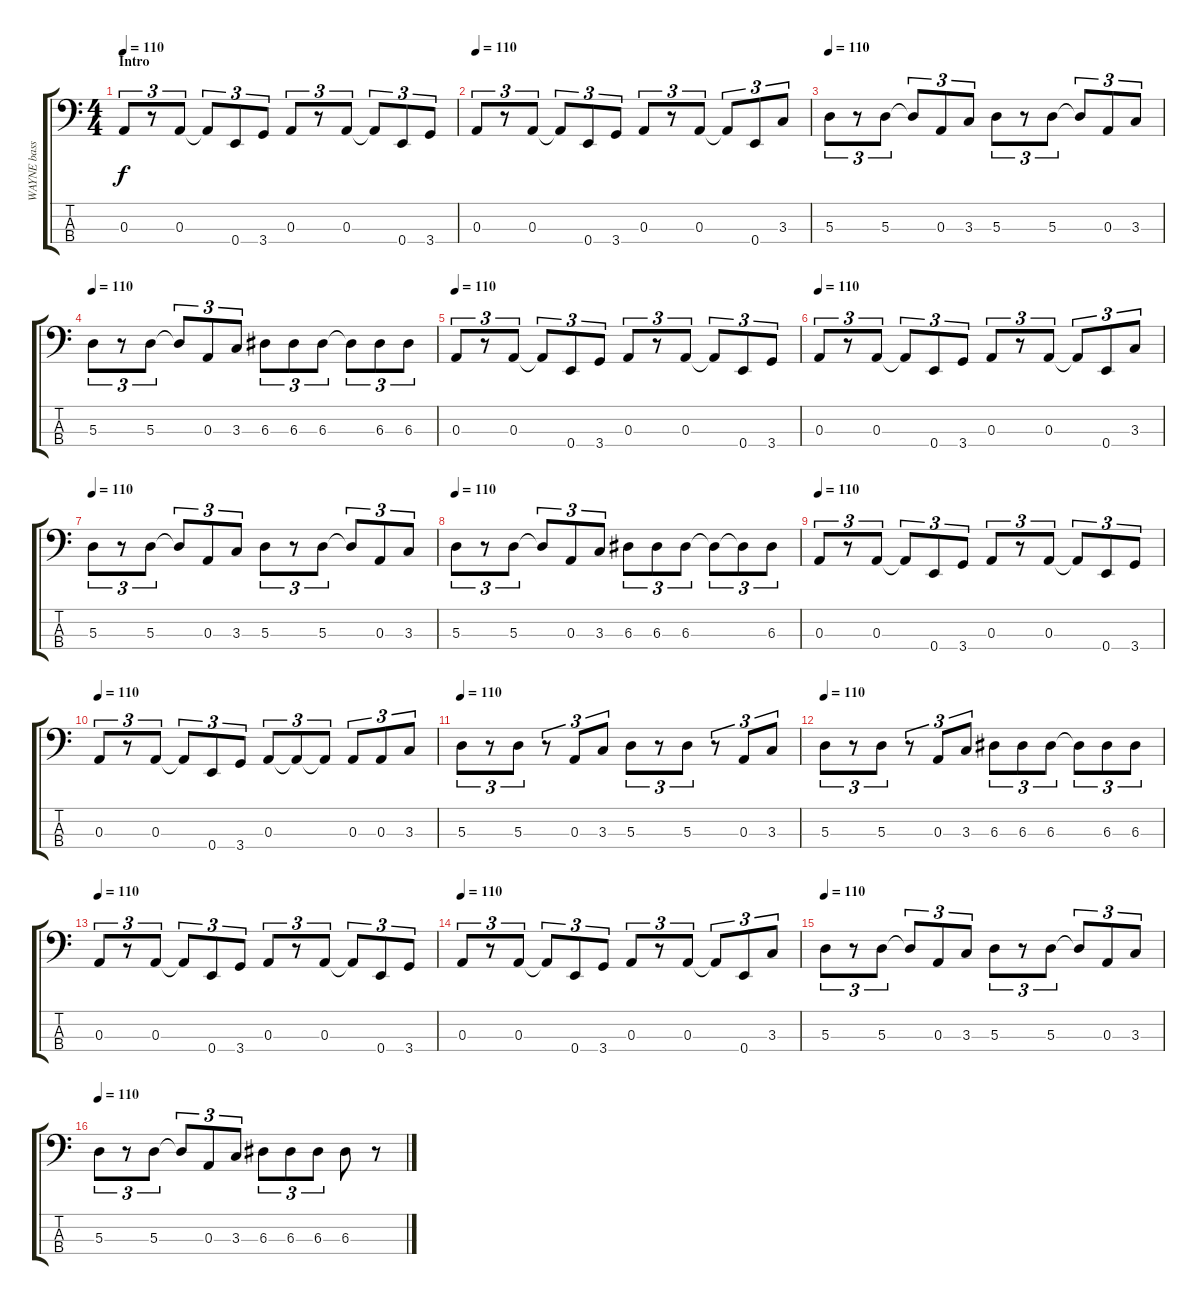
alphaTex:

\track ("WAYNE bass" "WAYNE bass") {instrument electricbasspick}
\staff {score tabs}
\tuning (G2 D2 A1 E1) {hide}
\ts (4 4)
\section ("" "Intro")
\tempo 110
\clef f4
\ks c
0.3.8{tu (3 2) dy f volume 0 instrument electricbasspick} r.8{tu (3 2)} 0.3.8{tu (3 2)} 0.3{t}.8{tu (3 2) volume 1} 0.4.8{tu (3 2)} 3.4.8{tu (3 2)} 0.3.8{tu (3 2)} r.8{tu (3 2)} 0.3.8{tu (3 2)} 0.3{t}.8{tu (3 2)} 0.4.8{tu (3 2)} 3.4.8{tu (3 2)} |
\tempo 110
0.3.8{tu (3 2) volume 1} r.8{tu (3 2)} 0.3.8{tu (3 2)} 0.3{t}.8{tu (3 2) volume 2} 0.4.8{tu (3 2)} 3.4.8{tu (3 2)} 0.3.8{tu (3 2)} r.8{tu (3 2)} 0.3.8{tu (3 2)} 0.3{t}.8{tu (3 2)} 0.4.8{tu (3 2)} 3.3.8{tu (3 2)} |
\tempo 110
5.3.8{tu (3 2) volume 2} r.8{tu (3 2)} 5.3.8{tu (3 2)} 5.3{t}.8{tu (3 2) volume 4} 0.3.8{tu (3 2)} 3.3.8{tu (3 2)} 5.3.8{tu (3 2)} r.8{tu (3 2)} 5.3.8{tu (3 2)} 5.3{t}.8{tu (3 2)} 0.3.8{tu (3 2)} 3.3.8{tu (3 2)} |
\tempo 110
5.3.8{tu (3 2) volume 4} r.8{tu (3 2)} 5.3.8{tu (3 2)} 5.3{t}.8{tu (3 2) volume 5} 0.3.8{tu (3 2)} 3.3.8{tu (3 2)} 6.3.8{tu (3 2)} 6.3.8{tu (3 2)} 6.3.8{tu (3 2)} 6.3{t}.8{tu (3 2)} 6.3.8{tu (3 2)} 6.3.8{tu (3 2)} |
\tempo 110
0.3.8{tu (3 2) volume 5} r.8{tu (3 2)} 0.3.8{tu (3 2)} 0.3{t}.8{tu (3 2) volume 7} 0.4.8{tu (3 2)} 3.4.8{tu (3 2)} 0.3.8{tu (3 2)} r.8{tu (3 2)} 0.3.8{tu (3 2)} 0.3{t}.8{tu (3 2)} 0.4.8{tu (3 2)} 3.4.8{tu (3 2)} |
\tempo 110
0.3.8{tu (3 2) volume 7} r.8{tu (3 2)} 0.3.8{tu (3 2)} 0.3{t}.8{tu (3 2) volume 9} 0.4.8{tu (3 2)} 3.4.8{tu (3 2)} 0.3.8{tu (3 2)} r.8{tu (3 2)} 0.3.8{tu (3 2)} 0.3{t}.8{tu (3 2)} 0.4.8{tu (3 2)} 3.3.8{tu (3 2)} |
\tempo 110
5.3.8{tu (3 2) volume 9} r.8{tu (3 2)} 5.3.8{tu (3 2)} 5.3{t}.8{tu (3 2) volume 10} 0.3.8{tu (3 2)} 3.3.8{tu (3 2)} 5.3.8{tu (3 2)} r.8{tu (3 2)} 5.3.8{tu (3 2)} 5.3{t}.8{tu (3 2)} 0.3.8{tu (3 2)} 3.3.8{tu (3 2)} |
\tempo 110
5.3.8{tu (3 2) volume 10} r.8{tu (3 2)} 5.3.8{tu (3 2)} 5.3{t}.8{tu (3 2) volume 12} 0.3.8{tu (3 2)} 3.3.8{tu (3 2)} 6.3.8{tu (3 2)} 6.3.8{tu (3 2)} 6.3.8{tu (3 2)} 6.3{t}.8{tu (3 2)} 6.3{t}.8{tu (3 2)} 6.3.8{tu (3 2)} |
\tempo 110
0.3.8{tu (3 2) volume 12} r.8{tu (3 2)} 0.3.8{tu (3 2)} 0.3{t}.8{tu (3 2) volume 14} 0.4.8{tu (3 2)} 3.4.8{tu (3 2)} 0.3.8{tu (3 2)} r.8{tu (3 2)} 0.3.8{tu (3 2)} 0.3{t}.8{tu (3 2)} 0.4.8{tu (3 2)} 3.4.8{tu (3 2)} |
\tempo 110
0.3.8{tu (3 2) volume 14} r.8{tu (3 2)} 0.3.8{tu (3 2)} 0.3{t}.8{tu (3 2) volume 16} 0.4.8{tu (3 2)} 3.4.8{tu (3 2)} 0.3.8{tu (3 2)} 0.3{t}.8{tu (3 2)} 0.3{t}.8{tu (3 2)} 0.3.8{tu (3 2)} 0.3.8{tu (3 2)} 3.3.8{tu (3 2)} |
\tempo 110
5.3.8{tu (3 2) volume 16} r.8{tu (3 2)} 5.3.8{tu (3 2)} r.8{tu (3 2)} 0.3.8{tu (3 2)} 3.3.8{tu (3 2)} 5.3.8{tu (3 2)} r.8{tu (3 2)} 5.3.8{tu (3 2)} r.8{tu (3 2)} 0.3.8{tu (3 2)} 3.3.8{tu (3 2)} |
\tempo 110
5.3.8{tu (3 2)} r.8{tu (3 2)} 5.3.8{tu (3 2)} r.8{tu (3 2)} 0.3.8{tu (3 2)} 3.3.8{tu (3 2)} 6.3.8{tu (3 2)} 6.3.8{tu (3 2)} 6.3.8{tu (3 2)} 6.3{t}.8{tu (3 2)} 6.3.8{tu (3 2)} 6.3.8{tu (3 2)} |
\tempo 110
0.3.8{tu (3 2)} r.8{tu (3 2)} 0.3.8{tu (3 2)} 0.3{t}.8{tu (3 2)} 0.4.8{tu (3 2)} 3.4.8{tu (3 2)} 0.3.8{tu (3 2)} r.8{tu (3 2)} 0.3.8{tu (3 2)} 0.3{t}.8{tu (3 2)} 0.4.8{tu (3 2)} 3.4.8{tu (3 2)} |
\tempo 110
0.3.8{tu (3 2)} r.8{tu (3 2)} 0.3.8{tu (3 2)} 0.3{t}.8{tu (3 2)} 0.4.8{tu (3 2)} 3.4.8{tu (3 2)} 0.3.8{tu (3 2)} r.8{tu (3 2)} 0.3.8{tu (3 2)} 0.3{t}.8{tu (3 2)} 0.4.8{tu (3 2)} 3.3.8{tu (3 2)} |
\tempo 110
5.3.8{tu (3 2)} r.8{tu (3 2)} 5.3.8{tu (3 2)} 5.3{t}.8{tu (3 2)} 0.3.8{tu (3 2)} 3.3.8{tu (3 2)} 5.3.8{tu (3 2)} r.8{tu (3 2)} 5.3.8{tu (3 2)} 5.3{t}.8{tu (3 2)} 0.3.8{tu (3 2)} 3.3.8{tu (3 2)} |
\tempo 110
5.3.8{tu (3 2)} r.8{tu (3 2)} 5.3.8{tu (3 2)} 5.3{t}.8{tu (3 2)} 0.3.8{tu (3 2)} 3.3.8{tu (3 2)} 6.3.8{tu (3 2)} 6.3.8{tu (3 2)} 6.3.8{tu (3 2)} 6.3.8 r.8
